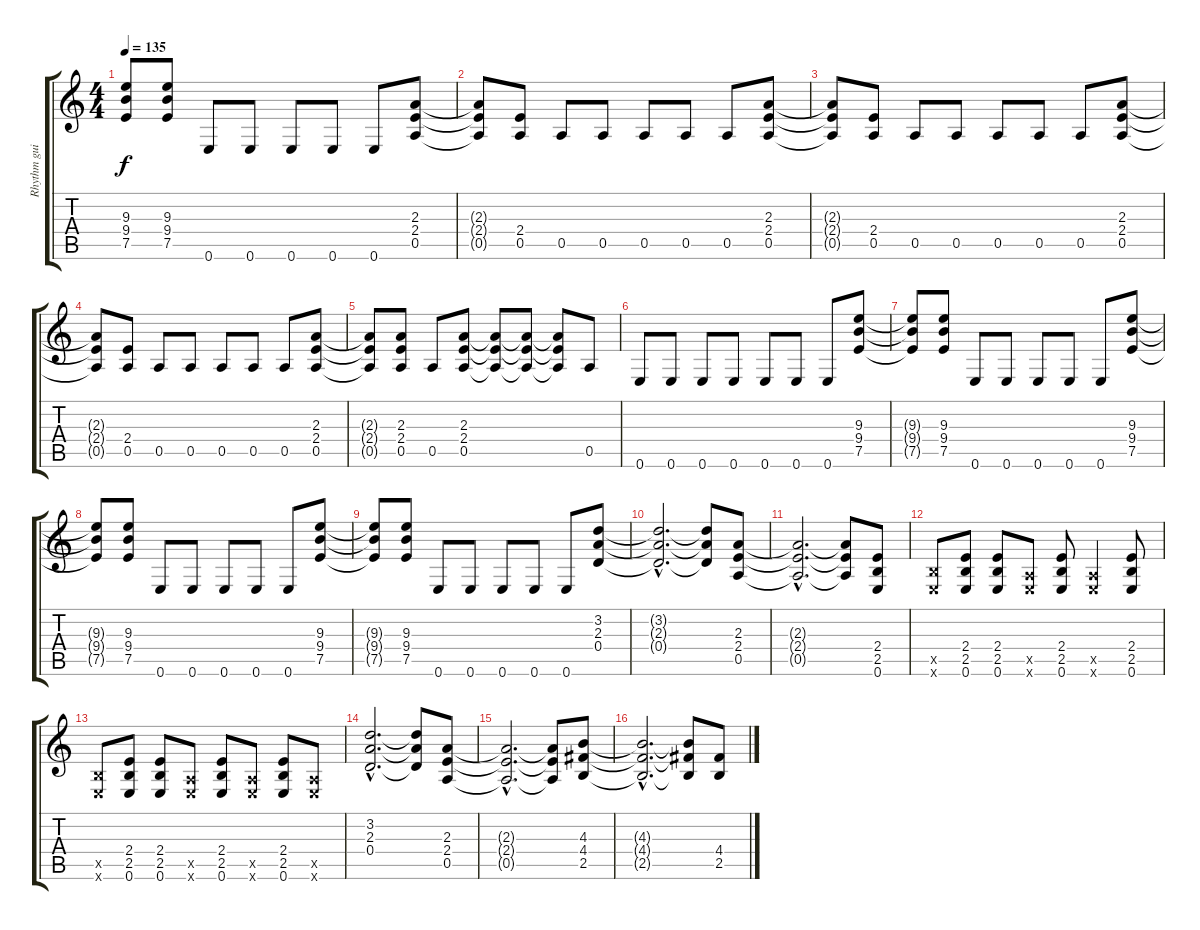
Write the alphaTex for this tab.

\track ("Rhythm guitar 2" "Rhythm gui") {instrument distortionguitar}
\staff {score tabs}
\tuning (E4 B3 G3 D3 A2 E2) {hide}
\ts (4 4)
\tempo 135
\clef g2
\ks c
(9.3{t} 9.4{t} 7.5{t}).8{dy f} (9.3 9.4 7.5).8 0.6.8 0.6.8 0.6.8 0.6.8 0.6.8 (2.3 2.4 0.5).8 |
(2.3{t} 2.4{t} 0.5{t}).8 (2.4 0.5).8 0.5.8 0.5.8 0.5.8 0.5.8 0.5.8 (2.3 2.4 0.5).8 |
(2.3{t} 2.4{t} 0.5{t}).8 (2.4 0.5).8 0.5.8 0.5.8 0.5.8 0.5.8 0.5.8 (2.3 2.4 0.5).8 |
(2.3{t} 2.4{t} 0.5{t}).8 (2.4 0.5).8 0.5.8 0.5.8 0.5.8 0.5.8 0.5.8 (2.3 2.4 0.5).8 |
(2.3{t} 2.4{t} 0.5{t}).8 (2.3 2.4 0.5).8 0.5.8 (2.3 2.4 0.5).8 (2.3{t} 2.4{t} 0.5{t}).8 (2.3{t} 2.4{t} 0.5{t}).8 (2.3{t} 2.4{t} 0.5{t}).8 0.5.8 |
0.6.8 0.6.8 0.6.8 0.6.8 0.6.8 0.6.8 0.6.8 (9.3 9.4 7.5).8 |
(9.3{t} 9.4{t} 7.5{t}).8 (9.3 9.4 7.5).8 0.6.8 0.6.8 0.6.8 0.6.8 0.6.8 (9.3 9.4 7.5).8 |
(9.3{t} 9.4{t} 7.5{t}).8 (9.3 9.4 7.5).8 0.6.8 0.6.8 0.6.8 0.6.8 0.6.8 (9.3 9.4 7.5).8 |
(9.3{t} 9.4{t} 7.5{t}).8 (9.3 9.4 7.5).8 0.6.8 0.6.8 0.6.8 0.6.8 0.6.8 (3.2 2.3 0.4).8 |
(3.2{hac t} 2.3{hac t} 0.4{hac t}).2{d} (3.2{t} 2.3{t} 0.4{t}).8 (2.3 2.4 0.5).8 |
(2.3{hac t} 2.4{hac t} 0.5{hac t}).2{d} (2.3{t} 2.4{t} 0.5{t}).8 (2.4 2.5 0.6).8 |
(2.5{x} 0.6{x}).8 (2.4 2.5 0.6).8 (2.4 2.5 0.6).8 (0.5{x} 0.6{x}).8 (2.4 2.5 0.6).8 (0.5{x} 0.6{x}).4 (2.4 2.5 0.6).8 |
(2.5{x} 0.6{x}).8 (2.4 2.5 0.6).8 (2.4 2.5 0.6).8 (0.5{x} 0.6{x}).8 (2.4 2.5 0.6).8 (0.5{x} 0.6{x}).8 (2.4 2.5 0.6).8 (0.5{x} 0.6{x}).8 |
(3.2{hac} 2.3{hac} 0.4{hac}).2{d} (3.2{t} 2.3{t} 0.4{t}).8 (2.3 2.4 0.5).8 |
(2.3{hac t} 2.4{hac t} 0.5{hac t}).2{d} (2.3{t} 2.4{t} 0.5{t}).8 (4.3 4.4 2.5).8 |
(4.3{hac t} 4.4{hac t} 2.5{hac t}).2{d} (4.3{t} 4.4{t} 2.5{t}).8 (4.4 2.5).8
